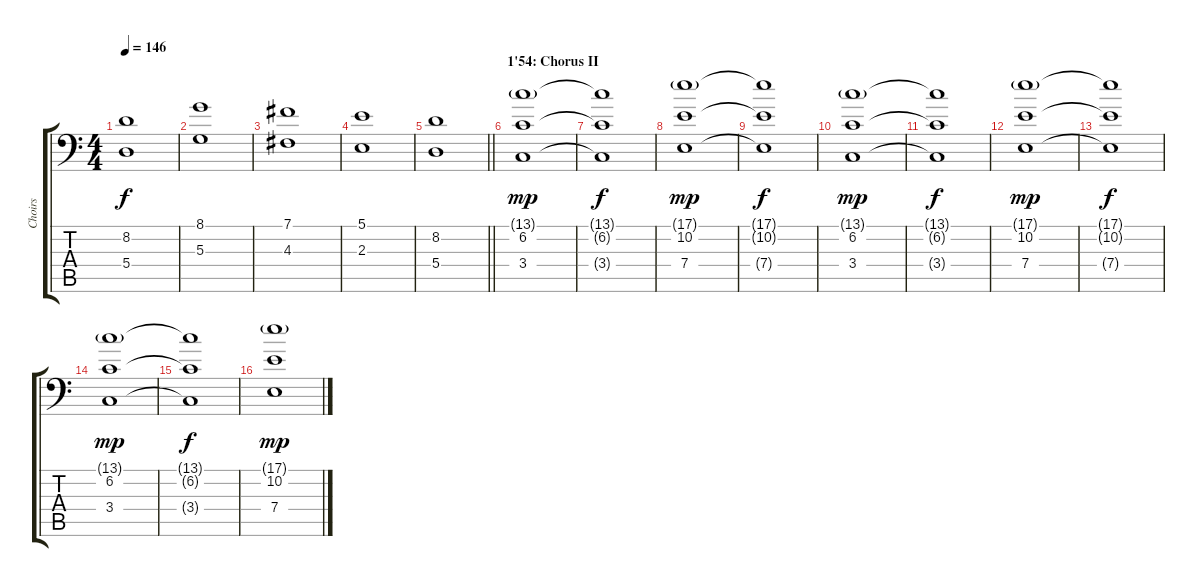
\track ("Choirs" "Choirs") {instrument choiraahs}
\staff {score tabs}
\tuning (B3 Gb3 D3 A2 E2 A1) {hide}
\ts (4 4)
\tempo 146
\clef f4
\ks c
(8.2 5.4).1{dy f} |
(8.1 5.3).1 |
(7.1 4.3).1 |
(5.1 2.3).1 |
\barLineRight lightlight
(8.2 5.4).1 |
\section ("" "1'54: Chorus II")
(13.1{g} 6.2 3.4).1{dy mp} |
(13.1{t} 6.2{t} 3.4{t}).1{dy f} |
(17.1{g} 10.2 7.4).1{dy mp} |
(17.1{t} 10.2{t} 7.4{t}).1{dy f} |
(13.1{g} 6.2 3.4).1{dy mp} |
(13.1{t} 6.2{t} 3.4{t}).1{dy f} |
(17.1{g} 10.2 7.4).1{dy mp} |
(17.1{t} 10.2{t} 7.4{t}).1{dy f} |
(13.1{g} 6.2 3.4).1{dy mp} |
(13.1{t} 6.2{t} 3.4{t}).1{dy f} |
(17.1{g} 10.2 7.4).1{dy mp}
